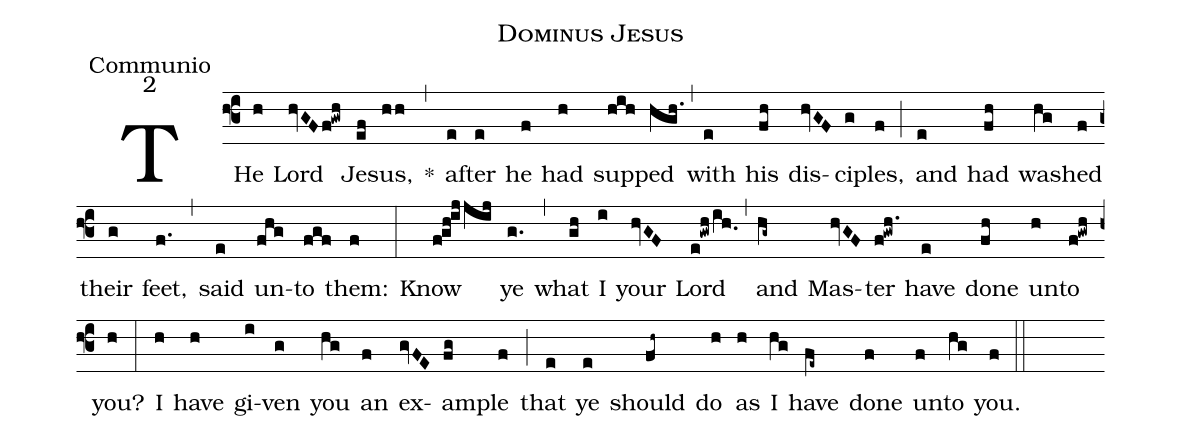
name:Dominus Jesus;
office-part:Communio;
mode:2;
%%
(f3) THe(h) Lord(hvGF/f!gwh) Je(ef)sus,(hh) *(,) af(e)ter(e) he(f) had(h) sup(hih)ped(hgh.1) (,) with(e) his(fh) dis(hvGF)ci(g)ples,(f) (;) and(e) had(fh) wa(hg)shed(f) their(g) feet,(f.1) (,) said(e) un(fhg)to(fgf) them:(f) (:) Know(f!gh!ijjij) ye(g.) (,) what(gh) I(i) your(hvGF) Lord(e!gwh/ih.0) (,) and(hg~) Mas(hvGF)ter(f!gwh.1) have(e) done(fh) un(h)to(f!gwh) you?(h) (:) I(h) have(h) gi(i)ven(g) you(hg) an(f) ex(gvFE)am(fg)ple(f) (;) that(e) ye(e) should(fh~) do(h) as(h) I(hg) have(fe~) done(f) un(f)to(hg) you.(f) (::)
